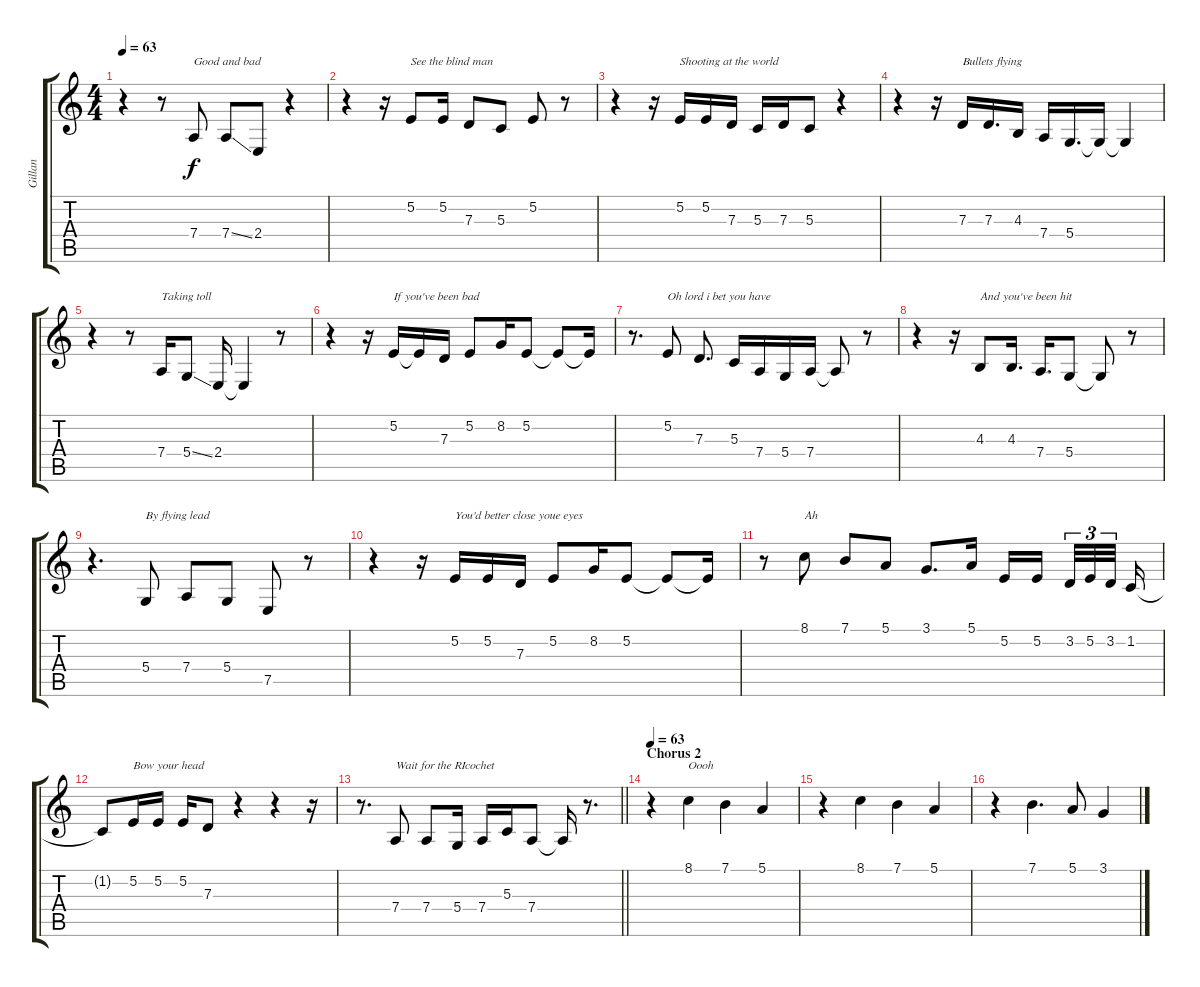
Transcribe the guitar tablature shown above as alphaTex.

\track ("Gillan" "Gillan") {instrument altosax}
\staff {score tabs}
\tuning (E4 B3 G3 D3 A2 E2) {hide}
\ts (4 4)
\tempo 63
\clef g2
\ks c
r.4{dy f} r.8 7.4.8{txt "Good and bad"} 7.4{ss}.8 2.4.8 r.4 |
r.4 r.16 5.2.8{txt "See the blind man"} 5.2.16 7.3.8 5.3.8 5.2.8 r.8 |
r.4 r.16 5.2.16{txt "Shooting at the world"} 5.2.16 7.3.16 5.3.16 7.3.16 5.3.8 r.4 |
r.4 r.16 7.3.16{txt "Bullets flying"} 7.3.16{d} 4.3.16 7.4.16 5.4.16{d} 5.4{t}.16 5.4{t}.4 |
r.4 r.8 7.4.16{txt "Taking toll"} 5.4{ss}.8 2.4.16 2.4{t}.4 r.8 |
r.4 r.16 5.2.16{txt "If you've been bad"} 5.2{t}.16 7.3.16 5.2.8 8.2.16 5.2.8 5.2{t}.8 5.2{t}.16 |
r.8{d} 5.2.8{txt "Oh lord i bet you have"} 7.3.8{d} 5.3.16 7.4.16 5.4.16 7.4.16 7.4{t}.8 r.8 |
r.4 r.16 4.3.8{txt "And you've been hit"} 4.3.16{d} 7.4.16{d} 5.4.8 5.4{t}.8 r.8 |
r.4{d} 5.4.8{txt "By flying lead"} 7.4.8 5.4.8 7.5.8 r.8 |
r.4 r.16 5.2.16{txt "You'd better close youe eyes"} 5.2.16 7.3.16 5.2.8 8.2.16 5.2.8 5.2{t}.8 5.2{t}.16 |
r.8 8.1.8{txt "Ah"} 7.1.8 5.1.8 3.1.8{d} 5.1.16 5.2.16 5.2.16{beam splitsecondary} 3.2.32{tu (3 2)} 5.2.32{tu (3 2)} 3.2.32{tu (3 2) beam splitsecondary} 1.2.16 |
1.2{t}.8 5.2.16{txt "Bow your head"} 5.2.16 5.2.16 7.3.8 r.4 r.4 r.16 |
\barLineRight lightlight
r.8{d} 7.4.8{txt "Wait for the RIcochet"} 7.4.8 5.4.16 7.4.16 5.3.16 7.4.8 7.4{t}.16 r.8{d} |
\section ("" "Chorus 2")
\tempo 63
r.4 8.1.4{txt "Oooh"} 7.1.4 5.1.4 |
r.4 8.1.4 7.1.4 5.1.4 |
r.4 7.1.4{d} 5.1.8 3.1.4
